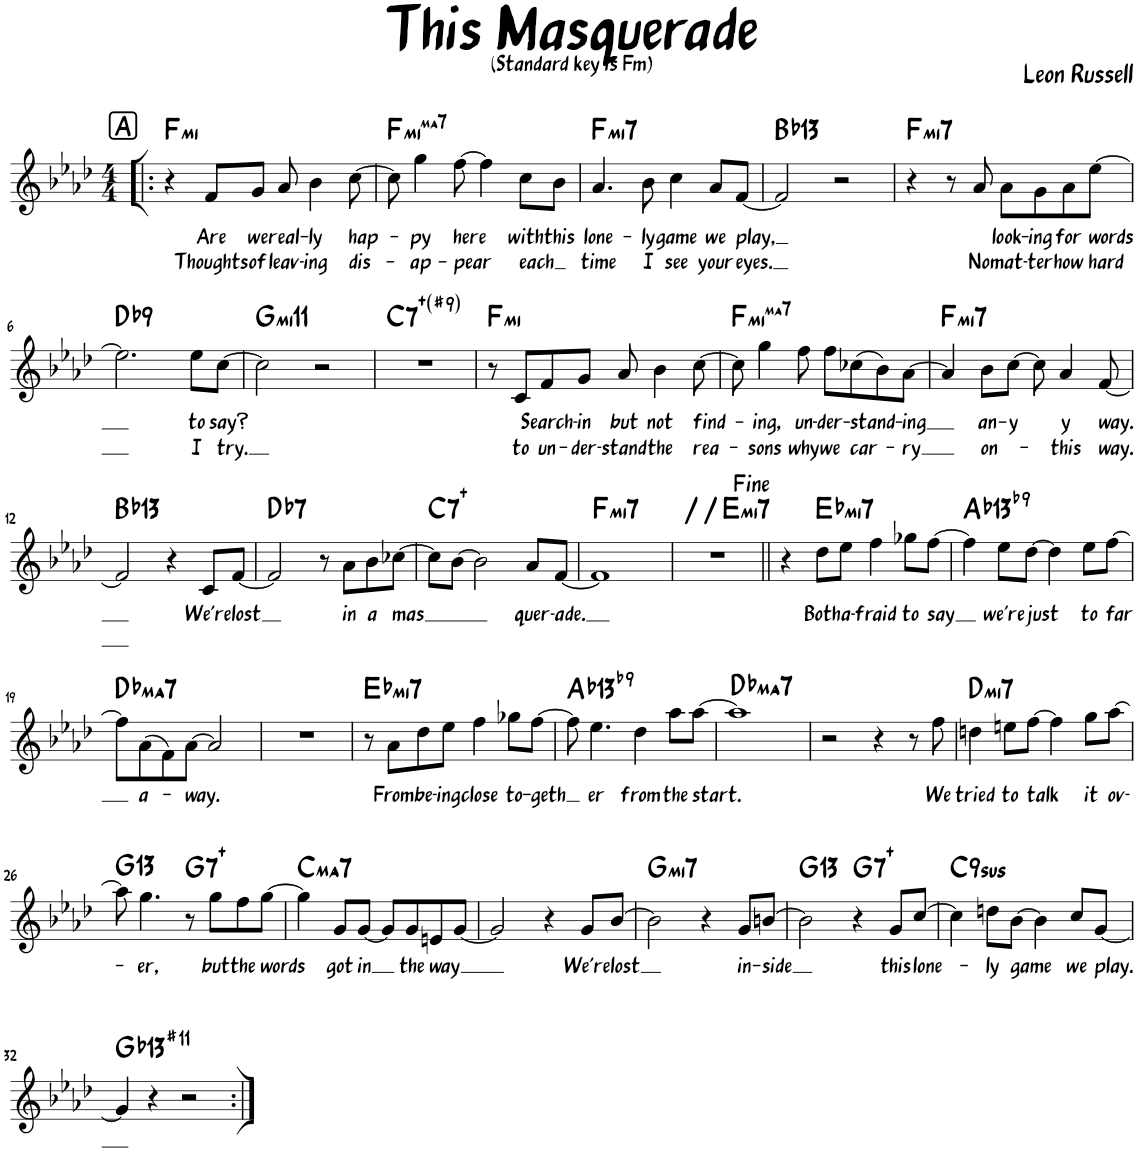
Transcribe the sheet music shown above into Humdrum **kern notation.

**kern	**text	**text	**harte
*part1	*part1	*part1	*part1
*staff1	*staff1	*staff1	*
*I"Piano	*	*	*
*I'Pno.	*	*	*
*clefG2	*	*	*
*k[b-e-a-d-]	*	*	*
*M4/4	*	*	*
!!LO:REH:place=s1:a:rj:fs=14:t=A
=1!|:	=1!|:	=1!|:	=1!|:
!	!	!	!LO:H:kt=mi
4r	.	.	F:min
!	!LO:LY:b	!LO:LY:b	!
8f/L	Are	Thoughts	.
!	!LO:LY:b	!LO:LY:b	!
8g/J	we	of	.
!	!LO:LY:b	!LO:LY:b	!
8a-/	real-	leav-	.
!	!LO:LY:b	!LO:LY:b	!
4b-\	-ly	-ing	.
!	!LO:LY:b	!LO:LY:b	!
[8cc\	hap-	dis-	.
=2	=2	=2	=2
!	!	!	!LO:H:kt=mima7
8cc\]	.	.	F:minmaj7
!	!LO:LY:b	!LO:LY:b	!
4gg\	-py	-ap-	.
!	!LO:LY:b	!LO:LY:b	!
[8ff\	here	-pear	.
4ff\]	.	.	.
!	!LO:LY:b	!LO:LY:b	!
8cc\L	with	each	.
!	!LO:LY:b	!	!
8b-\J	this	.	.
=3	=3	=3	=3
!	!LO:LY:b	!LO:LY:b	!LO:H:kt=mi7
4.a-/	lone-	time	F:min7
!	!LO:LY:b	!LO:LY:b	!
8b-\	-ly	I	.
!	!LO:LY:b	!LO:LY:b	!
4cc\	game	see	.
!	!LO:LY:b	!LO:LY:b	!
8a-/L	we	your	.
!	!LO:LY:b	!LO:LY:b	!
[8f/J	play,	eyes.	.
=4	=4	=4	=4
!	!	!	!LO:H:kt=13
2f/]	.	.	Bb:9(11,13)
2r	.	.	.
=5	=5	=5	=5
!	!	!	!LO:H:kt=mi7
4r	.	.	F:min7
8r	.	.	.
!	!	!LO:LY:b	!
8a-/	.	No	.
!	!LO:LY:b	!LO:LY:b	!
8a-\L	look-	mat-	.
!	!LO:LY:b	!LO:LY:b	!
8g\	-ing	-ter	.
!	!LO:LY:b	!LO:LY:b	!
8a-\	for	how	.
!	!LO:LY:b	!LO:LY:b	!
[8ee-\J	words	hard	.
!!LO:LB:g=z
=6	=6	=6	=6
!	!	!	!LO:H:kt=9
2.ee-\]	.	.	Db:9
!	!LO:LY:b	!LO:LY:b	!
8ee-\L	to	I	.
!	!LO:LY:b	!LO:LY:b	!
[8cc\J	say?	try.	.
=7	=7	=7	=7
!	!	!	!LO:H:kt=mi11
2cc\]	.	.	G:min9(11)
2r	.	.	.
=8	=8	=8	=8
!	!	!	!LO:H:kt=7+
1r	.	.	C:aug(b7,#9)
=9	=9	=9	=9
!	!	!	!LO:H:kt=mi
8r	.	.	F:min
!	!	!LO:LY:b	!
8c/L	.	to	.
!	!LO:LY:b	!LO:LY:b	!
8f/	Search-	un-	.
!	!LO:LY:b	!LO:LY:b	!
8g/J	-in	-der-	.
!	!LO:LY:b	!LO:LY:b	!
8a-/	but	-stand	.
!	!LO:LY:b	!LO:LY:b	!
4b-\	not	the	.
!	!LO:LY:b	!LO:LY:b	!
[8cc\	find-	rea-	.
=10	=10	=10	=10
!	!	!	!LO:H:kt=mima7
8cc\]	.	.	F:minmaj7
!	!LO:LY:b	!LO:LY:b	!
4gg\	-ing,	-sons	.
!	!LO:LY:b	!LO:LY:b	!
8ff\	un-	why	.
!	!LO:LY:b	!LO:LY:b	!
8ff\L	-der-	we	.
!	!LO:LY:b	!LO:LY:b	!
(8cc-X\	-stand-	car-	.
8b-\)	.	.	.
!	!LO:LY:b	!LO:LY:b	!
[8a-\J	-ing	-ry	.
=11	=11	=11	=11
!	!	!	!LO:H:kt=mi7
4a-/]	.	.	F:min7
!	!LO:LY:b	!LO:LY:b	!
8b-\L	an-	on-	.
!	!LO:LY:b	!	!
[8cc\J	-y	.	.
8cc\]	.	.	.
!	!LO:LY:b	!LO:LY:b	!
4a-/	y	-this	.
!	!LO:LY:b	!LO:LY:b	!
[8f/	way.	way.	.
!!LO:LB:g=z
=12	=12	=12	=12
!	!	!	!LO:H:kt=13
2f/]	.	.	Bb:9(11,13)
4r	.	.	.
!	!LO:LY:b	!	!
8c/L	We're	.	.
!	!LO:LY:b	!	!
[8f/J	lost	.	.
=13	=13	=13	=13
!	!	!	!LO:H:kt=7
2f/]	.	.	Db:7
8r	.	.	.
!	!LO:LY:b	!	!
8a-\L	in	.	.
!	!LO:LY:b	!	!
8b-\	a	.	.
!	!LO:LY:b	!	!
[8cc-X\J	mas	.	.
=14	=14	=14	=14
!	!	!	!LO:H:kt=7+
8cc-\L]	.	.	C:aug(b7)
[8b-\J	.	.	.
2b-\]	.	.	.
!	!LO:LY:b	!	!
8a-/L	quer-	.	.
!	!LO:LY:b	!	!
[8f/J	-ade.	.	.
=15	=15	=15	=15
!	!	!	!LO:H:kt=mi7
1f]	.	.	F:min7
=16	=16	=16	=16
!	!	!	!LO:H:n=1:kt=/
!	!	!	!LO:H:n=2:kt=/
*^	*	*	*
1r	2ryy	.	.	N N
!	!	!	!	!LO:H:kt=mi7
.	2ryy	.	.	E:min7
*v	*v	*	*	*
=17||	=17||	=17||	=17||
4r	.	.	.
!	!LO:LY:b	!	!LO:H:kt=mi7
8dd-\L	Both	.	Eb:min7
!	!LO:LY:b	!	!
8ee-\J	a-	.	.
!	!LO:LY:b	!	!
4ff\	-fraid	.	.
!	!LO:LY:b	!	!
8gg-X\L	to	.	.
!	!LO:LY:b	!	!
[8ff\J	say	.	.
=18	=18	=18	=18
!	!	!	!LO:H:kt=13
4ff\]	.	.	Ab:(3,5,b7,b9,11,13)
!	!LO:LY:b	!	!
8ee-\L	we're	.	.
!	!LO:LY:b	!	!
[8dd-\J	just	.	.
4dd-\]	.	.	.
!	!LO:LY:b	!	!
8ee-\L	to	.	.
!	!LO:LY:b	!	!
[8ff\J	far	.	.
!!LO:LB:g=z
=19	=19	=19	=19
!	!	!	!LO:H:kt=ma7
8ff\L]	.	.	Db:maj7
!	!LO:LY:b	!	!
(8a-\	a-	.	.
8f\)	.	.	.
!	!LO:LY:b	!	!
[8a-\J	-way.	.	.
2a-/]	.	.	.
=20	=20	=20	=20
1r	.	.	.
=21	=21	=21	=21
!	!	!	!LO:H:kt=mi7
8r	.	.	Eb:min7
!	!LO:LY:b	!	!
8a-\L	From	.	.
!	!LO:LY:b	!	!
8dd-\	be-	.	.
!	!LO:LY:b	!	!
8ee-\J	-ing	.	.
!	!LO:LY:b	!	!
4ff\	close	.	.
!	!LO:LY:b	!	!
8gg-X\L	to-	.	.
!	!LO:LY:b	!	!
[8ff\J	-geth	.	.
=22	=22	=22	=22
!	!	!	!LO:H:kt=13
8ff\]	.	.	Ab:(3,5,b7,b9,11,13)
!	!LO:LY:b	!	!
4.ee-\	er	.	.
!	!LO:LY:b	!	!
4dd-\	from	.	.
!	!LO:LY:b	!	!
8aa-\L	the	.	.
!	!LO:LY:b	!	!
[8aa-\J	start.	.	.
=23	=23	=23	=23
!	!	!	!LO:H:kt=ma7
1aa-]	.	.	Db:maj7
=24	=24	=24	=24
2r	.	.	.
4r	.	.	.
8r	.	.	.
!	!LO:LY:b	!	!
8ff\	We	.	.
=25	=25	=25	=25
!	!LO:LY:b	!	!LO:H:kt=mi7
4ddn\	tried	.	D:min7
!	!LO:LY:b	!	!
8een\L	to	.	.
!	!LO:LY:b	!	!
[8ff\J	talk	.	.
4ff\]	.	.	.
!	!LO:LY:b	!	!
8gg\L	it	.	.
!	!LO:LY:b	!	!
[8aa-\J	ov-	.	.
!!LO:LB:g=z
=26	=26	=26	=26
!	!	!	!LO:H:kt=13
8aa-\]	.	.	G:9(11,13)
!	!LO:LY:b	!	!
4.gg\	-er,	.	.
!	!	!	!LO:H:kt=7+
8r	.	.	G:aug(b7)
!	!LO:LY:b	!	!
8gg\L	but	.	.
!	!LO:LY:b	!	!
8ff\	the	.	.
!	!LO:LY:b	!	!
[8gg\J	words	.	.
=27	=27	=27	=27
!	!	!	!LO:H:kt=ma7
4gg\]	.	.	C:maj7
!	!LO:LY:b	!	!
8g/L	got	.	.
!	!LO:LY:b	!	!
[8g/J	in	.	.
8g/L]	.	.	.
!	!LO:LY:b	!	!
8g/	the	.	.
!	!LO:LY:b	!	!
8en/	way	.	.
[8g/J	.	.	.
=28	=28	=28	=28
2g/]	.	.	.
4r	.	.	.
!	!LO:LY:b	!	!
8g/L	We're	.	.
!	!LO:LY:b	!	!
[8b-/J	lost	.	.
=29	=29	=29	=29
!	!	!	!LO:H:kt=mi7
2b-\]	.	.	G:min7
4r	.	.	.
!	!LO:LY:b	!	!
8g/L	in-	.	.
!	!LO:LY:b	!	!
[8bn/J	-side	.	.
=30	=30	=30	=30
!	!	!	!LO:H:kt=13
2b\]	.	.	G:9(11,13)
!	!	!	!LO:H:kt=7+
4r	.	.	G:aug(b7)
!	!LO:LY:b	!	!
8g/L	this	.	.
!	!LO:LY:b	!	!
[8cc/J	lone-	.	.
=31	=31	=31	=31
!	!	!	!LO:H:kt=9sus
4cc\]	.	.	C:sus4(7,9)
!	!LO:LY:b	!	!
8ddn\L	-ly	.	.
!	!LO:LY:b	!	!
[8b-\J	game	.	.
4b-\]	.	.	.
!	!LO:LY:b	!	!
8cc/L	we	.	.
!	!LO:LY:b	!	!
[8g/J	play.	.	.
!!LO:LB:g=z
=32	=32	=32	=32
!	!	!	!LO:H:kt=13
4g/]	.	.	Gb:(3,5,b7,9,#11,13)
4r	.	.	.
2r	.	.	.
=:|!	=:|!	=:|!	=:|!
*-	*-	*-	*-
